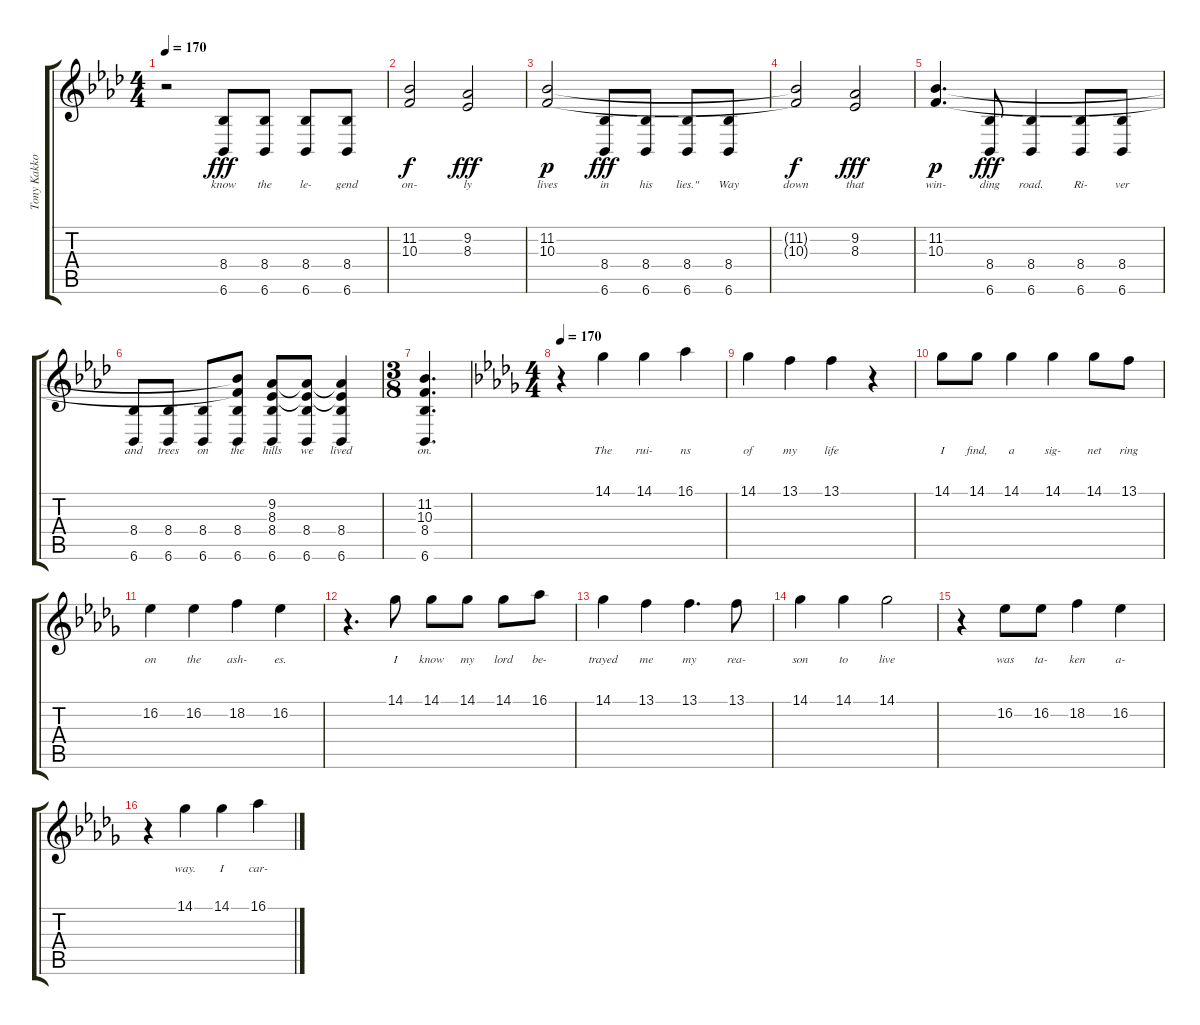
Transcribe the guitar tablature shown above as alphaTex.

\track ("Tony Kakko (Vocals and Misc. Synth Effec" "Tony Kakko") {instrument choiraahs}
\staff {score tabs}
\tuning (E4 B3 G3 D3 A2 E2) {hide}
\ts (4 4)
\tempo 170
\clef g2
\ks ab
r.2{dy p} (8.4 6.6).8{lyrics (0 "know") lyrics (1 "") lyrics (2 "") lyrics (3 "") lyrics (4 "") dy fff} (8.4 6.6).8{lyrics (0 "the") lyrics (1 "") lyrics (2 "") lyrics (3 "") lyrics (4 "")} (8.4 6.6).8{lyrics (0 "le-") lyrics (1 "") lyrics (2 "") lyrics (3 "") lyrics (4 "")} (8.4 6.6).8{lyrics (0 "gend") lyrics (1 "") lyrics (2 "") lyrics (3 "") lyrics (4 "")} |
(11.2{t} 10.3{t}).2{lyrics (0 "on-") lyrics (1 "") lyrics (2 "") lyrics (3 "") lyrics (4 "") dy f} (9.2 8.3).2{lyrics (0 "ly") lyrics (1 "") lyrics (2 "") lyrics (3 "") lyrics (4 "") dy fff} |
(11.2 10.3).2{lyrics (0 "lives") lyrics (1 "") lyrics (2 "") lyrics (3 "") lyrics (4 "") dy p} (8.4 6.6).8{lyrics (0 "in") lyrics (1 "") lyrics (2 "") lyrics (3 "") lyrics (4 "") dy fff} (8.4 6.6).8{lyrics (0 "his") lyrics (1 "") lyrics (2 "") lyrics (3 "") lyrics (4 "")} (8.4 6.6).8{lyrics (0 "lies.\"") lyrics (1 "") lyrics (2 "") lyrics (3 "") lyrics (4 "")} (8.4 6.6).8{lyrics (0 "Way") lyrics (1 "") lyrics (2 "") lyrics (3 "") lyrics (4 "")} |
(11.2{t} 10.3{t}).2{lyrics (0 "down") lyrics (1 "") lyrics (2 "") lyrics (3 "") lyrics (4 "") dy f} (9.2 8.3).2{lyrics (0 "that") lyrics (1 "") lyrics (2 "") lyrics (3 "") lyrics (4 "") dy fff} |
(11.2 10.3).4{d lyrics (0 "win-") lyrics (1 "") lyrics (2 "") lyrics (3 "") lyrics (4 "") dy p} (8.4 6.6).8{lyrics (0 "ding") lyrics (1 "") lyrics (2 "") lyrics (3 "") lyrics (4 "") dy fff} (8.4 6.6).4{lyrics (0 "road.") lyrics (1 "") lyrics (2 "") lyrics (3 "") lyrics (4 "")} (8.4 6.6).8{lyrics (0 "Ri-") lyrics (1 "") lyrics (2 "") lyrics (3 "") lyrics (4 "")} (8.4 6.6).8{lyrics (0 "ver") lyrics (1 "") lyrics (2 "") lyrics (3 "") lyrics (4 "")} |
(8.4 6.6).8{lyrics (0 "and") lyrics (1 "") lyrics (2 "") lyrics (3 "") lyrics (4 "")} (8.4 6.6).8{lyrics (0 "trees") lyrics (1 "") lyrics (2 "") lyrics (3 "") lyrics (4 "")} (8.4 6.6).8{lyrics (0 "on") lyrics (1 "") lyrics (2 "") lyrics (3 "") lyrics (4 "")} (11.2{t} 10.3{t} 8.4 6.6).8{lyrics (0 "the") lyrics (1 "") lyrics (2 "") lyrics (3 "") lyrics (4 "")} (9.2 8.3 8.4 6.6).8{lyrics (0 "hills") lyrics (1 "") lyrics (2 "") lyrics (3 "") lyrics (4 "")} (9.2{t} 8.3{t} 8.4 6.6).8{lyrics (0 "we") lyrics (1 "") lyrics (2 "") lyrics (3 "") lyrics (4 "")} (9.2{t} 8.3{t} 8.4 6.6).4{lyrics (0 "lived") lyrics (1 "") lyrics (2 "") lyrics (3 "") lyrics (4 "")} |
\ts (3 8)
(11.2 10.3 8.4 6.6).4{d lyrics (0 "on.") lyrics (1 "") lyrics (2 "") lyrics (3 "") lyrics (4 "")} |
\ts (4 4)
\tempo 170
\ks db
r.4 14.1.4{lyrics (0 "The") lyrics (1 "") lyrics (2 "") lyrics (3 "") lyrics (4 "") instrument lead6voice} 14.1.4{lyrics (0 "rui-") lyrics (1 "") lyrics (2 "") lyrics (3 "") lyrics (4 "")} 16.1.4{lyrics (0 "ns") lyrics (1 "") lyrics (2 "") lyrics (3 "") lyrics (4 "")} |
14.1.4{lyrics (0 "of") lyrics (1 "") lyrics (2 "") lyrics (3 "") lyrics (4 "")} 13.1.4{lyrics (0 "my") lyrics (1 "") lyrics (2 "") lyrics (3 "") lyrics (4 "")} 13.1.4{lyrics (0 "life") lyrics (1 "") lyrics (2 "") lyrics (3 "") lyrics (4 "")} r.4 |
14.1.8{lyrics (0 "I") lyrics (1 "") lyrics (2 "") lyrics (3 "") lyrics (4 "")} 14.1.8{lyrics (0 "find,") lyrics (1 "") lyrics (2 "") lyrics (3 "") lyrics (4 "")} 14.1.4{lyrics (0 "a") lyrics (1 "") lyrics (2 "") lyrics (3 "") lyrics (4 "")} 14.1.4{lyrics (0 "sig-") lyrics (1 "") lyrics (2 "") lyrics (3 "") lyrics (4 "")} 14.1.8{lyrics (0 "net") lyrics (1 "") lyrics (2 "") lyrics (3 "") lyrics (4 "")} 13.1.8{lyrics (0 "ring") lyrics (1 "") lyrics (2 "") lyrics (3 "") lyrics (4 "")} |
16.2.4{lyrics (0 "on") lyrics (1 "") lyrics (2 "") lyrics (3 "") lyrics (4 "")} 16.2.4{lyrics (0 "the") lyrics (1 "") lyrics (2 "") lyrics (3 "") lyrics (4 "")} 18.2.4{lyrics (0 "ash-") lyrics (1 "") lyrics (2 "") lyrics (3 "") lyrics (4 "")} 16.2.4{lyrics (0 "es.") lyrics (1 "") lyrics (2 "") lyrics (3 "") lyrics (4 "")} |
r.4{d} 14.1.8{lyrics (0 "I") lyrics (1 "") lyrics (2 "") lyrics (3 "") lyrics (4 "")} 14.1.8{lyrics (0 "know") lyrics (1 "") lyrics (2 "") lyrics (3 "") lyrics (4 "")} 14.1.8{lyrics (0 "my") lyrics (1 "") lyrics (2 "") lyrics (3 "") lyrics (4 "")} 14.1.8{lyrics (0 "lord") lyrics (1 "") lyrics (2 "") lyrics (3 "") lyrics (4 "")} 16.1.8{lyrics (0 "be-") lyrics (1 "") lyrics (2 "") lyrics (3 "") lyrics (4 "")} |
14.1.4{lyrics (0 "trayed") lyrics (1 "") lyrics (2 "") lyrics (3 "") lyrics (4 "")} 13.1.4{lyrics (0 "me") lyrics (1 "") lyrics (2 "") lyrics (3 "") lyrics (4 "")} 13.1.4{d lyrics (0 "my") lyrics (1 "") lyrics (2 "") lyrics (3 "") lyrics (4 "")} 13.1.8{lyrics (0 "rea-") lyrics (1 "") lyrics (2 "") lyrics (3 "") lyrics (4 "")} |
14.1.4{lyrics (0 "son") lyrics (1 "") lyrics (2 "") lyrics (3 "") lyrics (4 "")} 14.1.4{lyrics (0 "to") lyrics (1 "") lyrics (2 "") lyrics (3 "") lyrics (4 "")} 14.1.2{lyrics (0 "live") lyrics (1 "") lyrics (2 "") lyrics (3 "") lyrics (4 "")} |
r.4 16.2.8{lyrics (0 "was") lyrics (1 "") lyrics (2 "") lyrics (3 "") lyrics (4 "")} 16.2.8{lyrics (0 "ta-") lyrics (1 "") lyrics (2 "") lyrics (3 "") lyrics (4 "")} 18.2.4{lyrics (0 "ken") lyrics (1 "") lyrics (2 "") lyrics (3 "") lyrics (4 "")} 16.2.4{lyrics (0 "a-") lyrics (1 "") lyrics (2 "") lyrics (3 "") lyrics (4 "")} |
r.4 14.1.4{lyrics (0 "way.") lyrics (1 "") lyrics (2 "") lyrics (3 "") lyrics (4 "")} 14.1.4{lyrics (0 "I") lyrics (1 "") lyrics (2 "") lyrics (3 "") lyrics (4 "")} 16.1.4{lyrics (0 "car-") lyrics (1 "") lyrics (2 "") lyrics (3 "") lyrics (4 "")}
